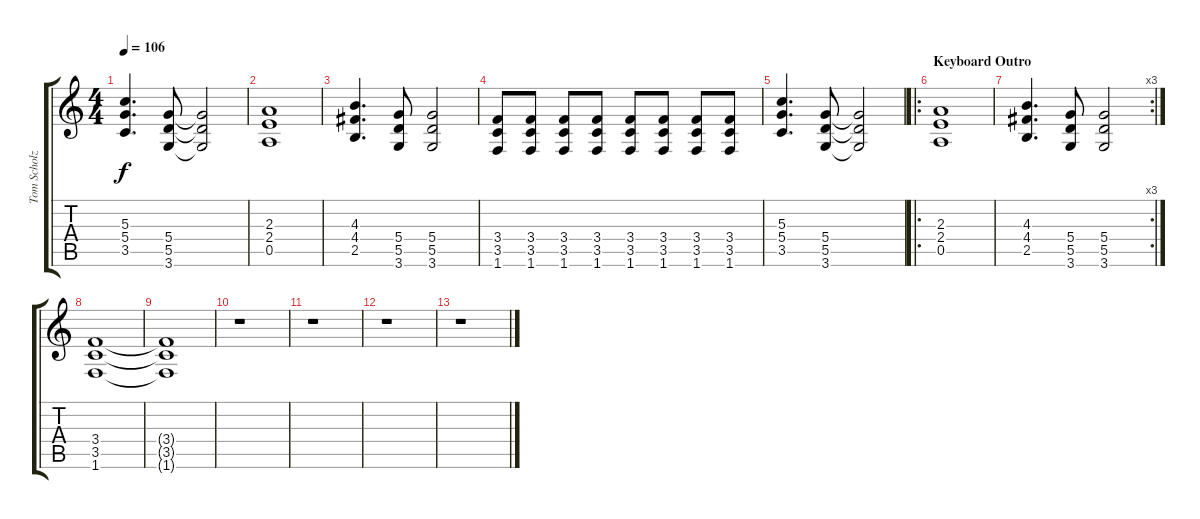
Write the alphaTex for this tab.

\track ("Tom Scholz - Rhythm" "Tom Scholz") {instrument overdrivenguitar}
\staff {score tabs}
\tuning (E4 B3 G3 D3 A2 E2) {hide}
\ts (4 4)
\tempo 106
\clef g2
\ks c
(5.3 5.4 3.5).4{d dy f} (5.4 5.5 3.6).8 (5.4{t} 5.5{t} 3.6{t}).2 |
(2.3 2.4 0.5).1 |
(4.3 4.4 2.5).4{d} (5.4 5.5 3.6).8 (5.4 5.5 3.6).2 |
(3.4 3.5 1.6).8 (3.4 3.5 1.6).8 (3.4 3.5 1.6).8 (3.4 3.5 1.6).8 (3.4 3.5 1.6).8 (3.4 3.5 1.6).8 (3.4 3.5 1.6).8 (3.4 3.5 1.6).8 |
(5.3 5.4 3.5).4{d} (5.4 5.5 3.6).8 (5.4{t} 5.5{t} 3.6{t}).2 |
\ro
\section ("" "Keyboard Outro")
(2.3 2.4 0.5).1 |
\rc 3
(4.3 4.4 2.5).4{d} (5.4 5.5 3.6).8 (5.4 5.5 3.6).2 |
(3.4 3.5 1.6).1 |
(3.4{t} 3.5{t} 1.6{t}).1 |
r.1 |
r.1 |
r.1 |
r.1
